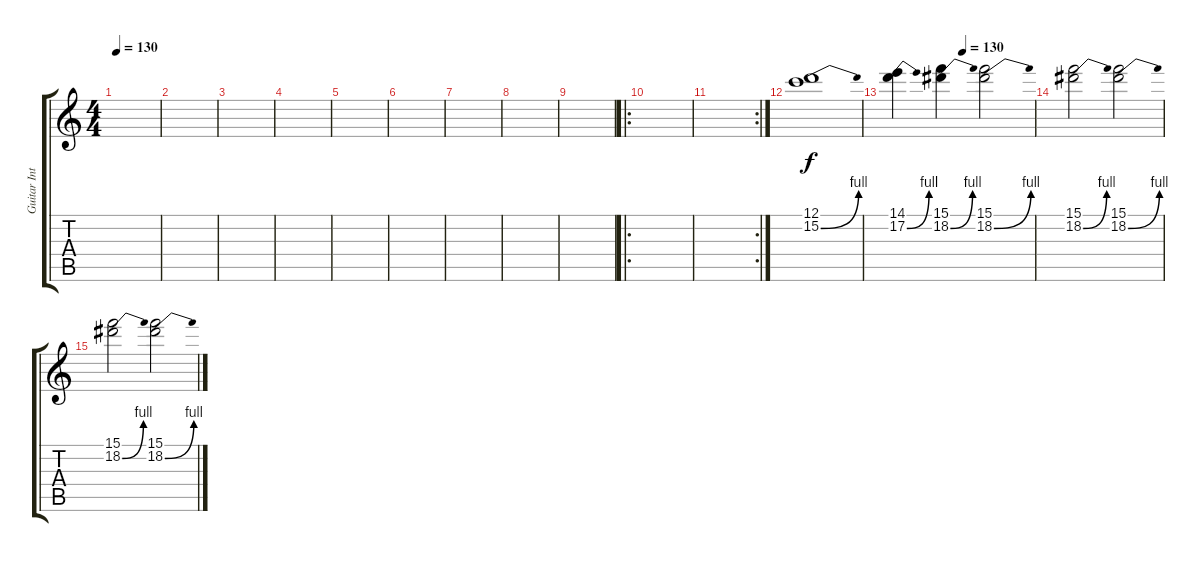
\track ("Guitar Intro,Solo" "Guitar Int") {instrument acousticguitarsteel}
\staff {score tabs}
\tuning (D4 A3 F3 C3 G2 D2) {hide}
\ts (4 4)
\tempo 130
\clef g2
\ks c
|
|
|
|
|
|
|
|
|
\ro
|
\rc 2
|
(12.1 15.2{be (bend 0 0 60 4)}).1{instrument distortionguitar} |
\tempo (130 0.5)
(14.1 17.2{be (bend 0 0 60 4)}).4 (15.1 18.2{be (bend 0 0 60 4)}).4 (15.1 18.2{be (bend 0 0 60 4)}).2 |
(15.1 18.2{be (bend 0 0 60 4)}).2 (15.1 18.2{be (bend 0 0 60 4)}).2 |
(15.1 18.2{be (bend 0 0 60 4)}).2 (15.1 18.2{be (bend 0 0 60 4)}).2
